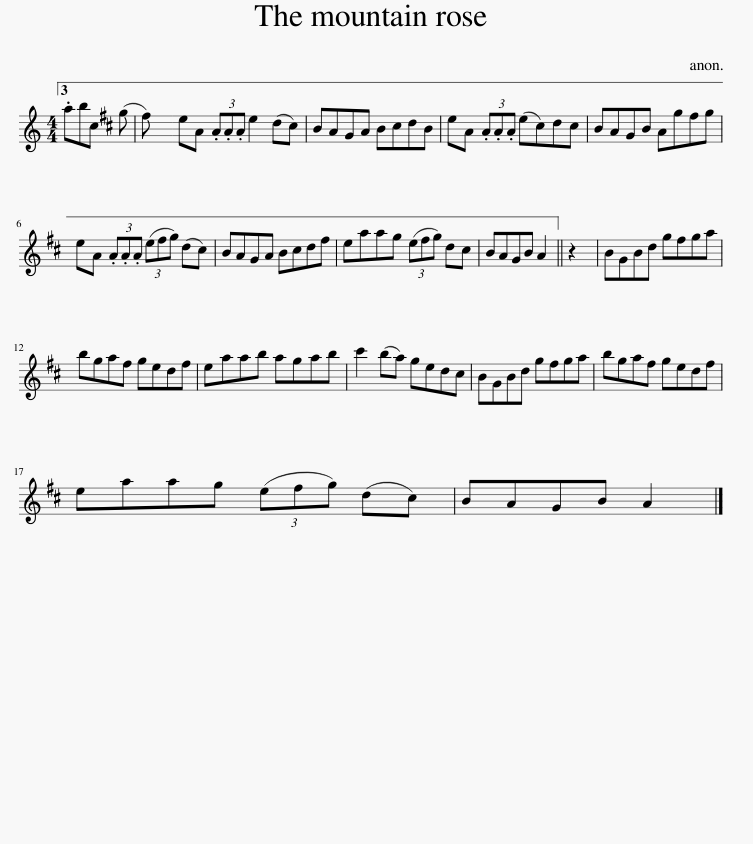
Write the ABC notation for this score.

X:1
L:1/8
M:4/4
I:linebreak $
K:C
V:1 treble
V:1
 .abc (g ^f) | eA (3.A.A.A e2 (d^c) | BAGA B^cdB | eA (3.A.A.A (e^c)dc | BAGB Ag^fg |$ %5
 eA (3.A.A.A (3(e^fg) (d^c) | BAGA B^cd^f | eaag (3(e^fg) d^c | BAGB A2 || z2 | %10
 BGBd g^fga |$ bga^f gedf | eaab agab | ^c'2 (ba) ged^c | BGBd g^fga | %15
 bga^f gedf |$ eaag (3(e^fg) (d^c) | BAGB A2 |] %18
